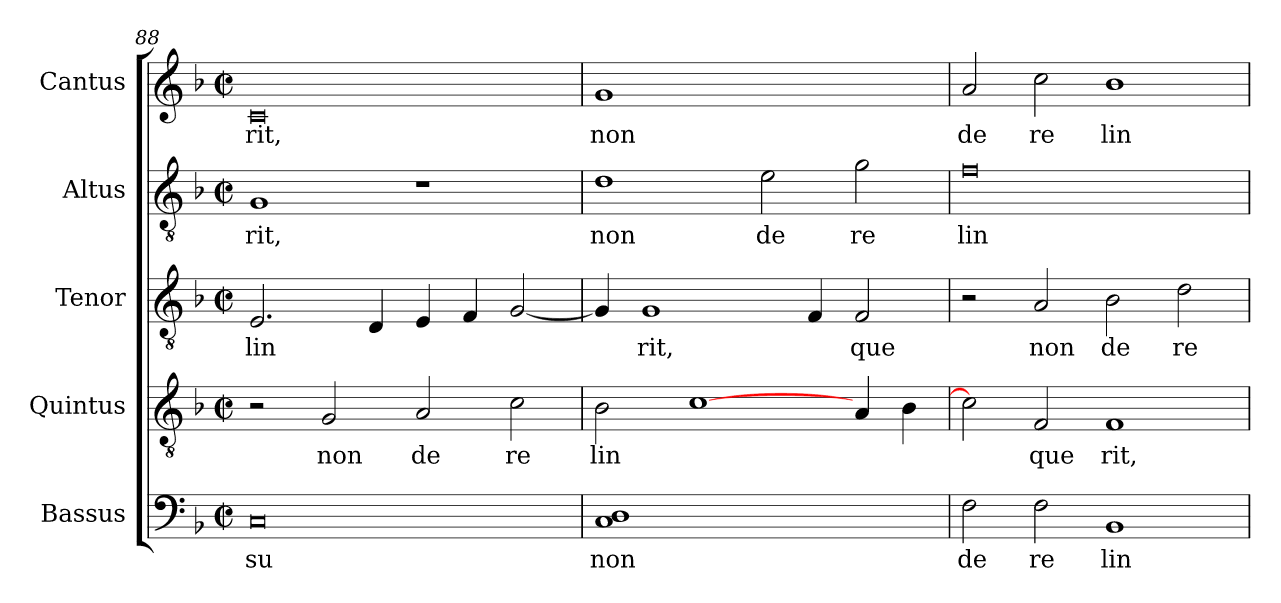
**kern	**text	**kern	**text	**kern	**text	**kern	**text	**kern	**text
*part5	*part5	*part4	*part4	*part3	*part3	*part2	*part2	*part1	*part1
*staff5	*staff5	*staff4	*staff4	*staff3	*staff3	*staff2	*staff2	*staff1	*staff1
*I"Bassus	*	*I"Quintus	*	*I"Tenor	*	*I"Altus	*	*I"Cantus	*
!!LO:LB:g=z
*clefF4	*	*clefGv2	*	*clefGv2	*	*clefGv2	*	*clefG2	*
*k[b-]	*	*k[b-]	*	*k[b-]	*	*k[b-]	*	*k[b-]	*
*F:	*	*F:	*	*F:	*	*F:	*	*F:	*
*M2/2	*	*M2/2	*	*M2/2	*	*M2/2	*	*M2/2	*
*met(c|)	*	*met(c|)	*	*met(c|)	*	*met(c|)	*	*met(c|)	*
=88	=88	=88	=88	=88	=88	=88	=88	=88	=88
!	!LO:LY:b:cj	!	!	!	!LO:LY:b	!	!LO:LY:b:cj	!	!LO:LY:b:cj
0C	su	2r	.	2.E/	lin	1G	-rit,	0c	rit,
!	!	!	!LO:LY:b:cj	!	!	!	!	!	!
.	.	2G/	non	.	.	.	.	.	.
.	.	.	.	4D/	.	.	.	.	.
!	!	!	!LO:LY:b:cj	!	!	!	!	!	!
.	.	2A/	de	4E/	.	1r	.	.	.
.	.	.	.	4F/	.	.	.	.	.
!	!	!	!LO:LY:b:cj	!	!	!	!	!	!
.	.	2c\	re	[<2G/	.	.	.	.	.
=89	=89	=89	=89	=89	=89	=89	=89	=89	=89
!	!LO:LY:b:cj	!	!LO:LY:b	!	!	!	!LO:LY:b:cj	!	!LO:LY:b:cj
1D 1C	non	2B-\	lin	4G/]	.	1d	non	1g	non
!	!	!	!	!	!LO:LY:b:cj	!	!	!	!
.	.	.	.	1G	rit,	.	.	.	.
.	.	[>1c	.	.	.	.	.	.	.
!	!	!	!	!	!	!	!LO:LY:b:cj	!	!
1ryy	.	.	.	.	.	2e\	de	1ryy	.
.	.	.	.	4F/	.	.	.	.	.
!	!	!	!	!	!LO:LY:b:cj	!	!LO:LY:b:cj	!	!
.	.	4A/	.	2F/	que	2g\	re	.	.
.	.	4B-\	.	.	.	.	.	.	.
=90	=90	=90	=90	=90	=90	=90	=90	=90	=90
!	!LO:LY:b:cj	!	!	!	!	!	!LO:LY:b:cj	!	!LO:LY:b:cj
2F\	de	2c\]	.	2r	.	0f	lin	2a/	de
!	!LO:LY:b:cj	!	!LO:LY:b:cj	!	!LO:LY:b:cj	!	!	!	!LO:LY:b:cj
2F\	re	2F/	que	2A/	non	.	.	2cc\	re
!	!LO:LY:b:cj	!	!LO:LY:b:cj	!	!LO:LY:b:cj	!	!	!	!LO:LY:b:cj
1BB-	lin	1F	rit,	2B-\	de	.	.	1b-	lin
!	!	!	!	!	!LO:LY:b:cj	!	!	!	!
.	.	.	.	2d\	re	.	.	.	.
=	=	=	=	=	=	=	=	=	=
*-	*-	*-	*-	*-	*-	*-	*-	*-	*-
